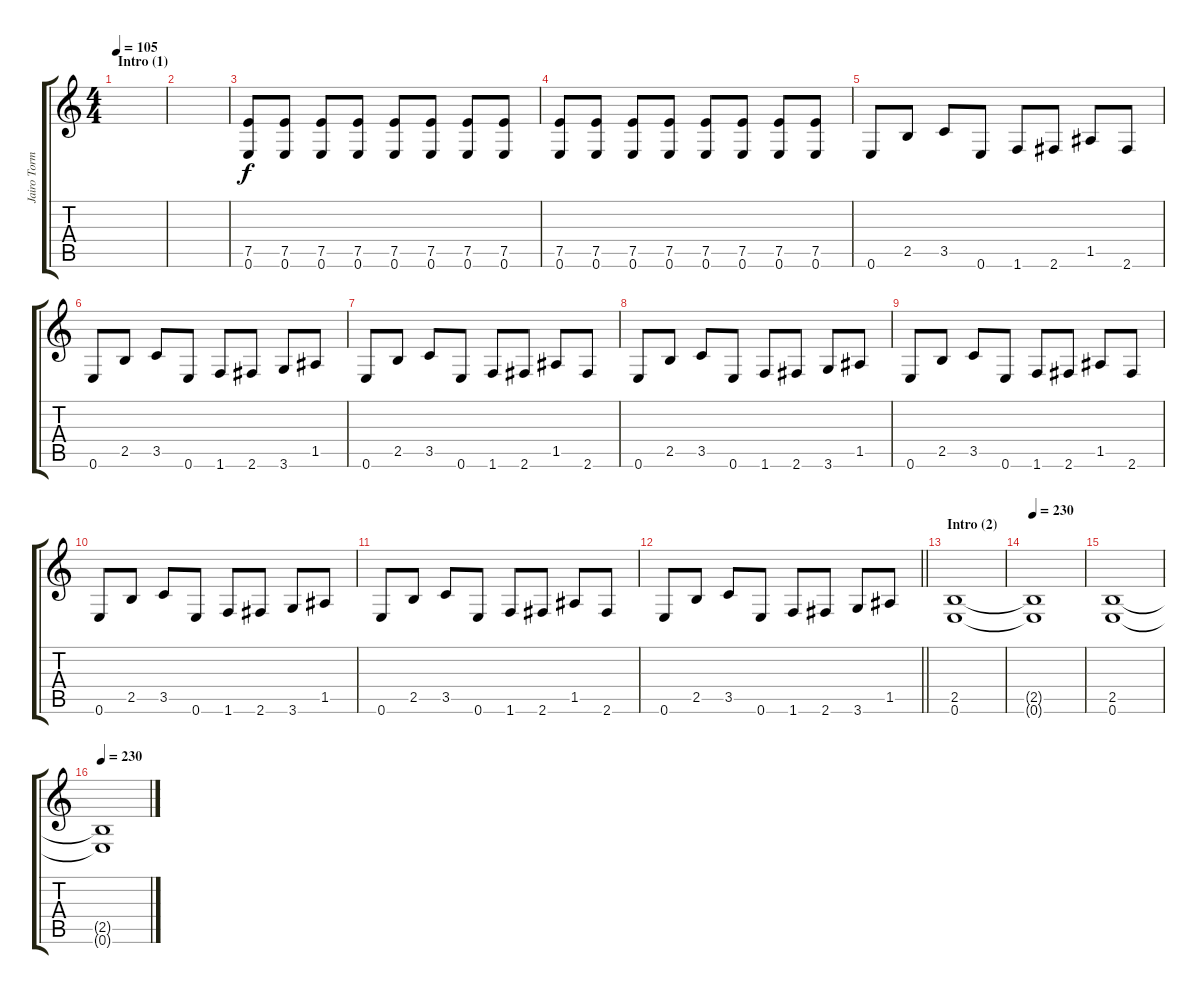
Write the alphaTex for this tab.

\track ("Jairo Tormentor" "Jairo Torm") {instrument overdrivenguitar}
\staff {score tabs}
\tuning (E4 B3 G3 D3 A2 E2) {hide}
\ts (4 4)
\section ("" "Intro (1)")
\tempo 105
\clef g2
\ks c
|
|
(7.5 0.6).8 (7.5 0.6).8 (7.5 0.6).8 (7.5 0.6).8 (7.5 0.6).8 (7.5 0.6).8 (7.5 0.6).8 (7.5 0.6).8 |
(7.5 0.6).8 (7.5 0.6).8 (7.5 0.6).8 (7.5 0.6).8 (7.5 0.6).8 (7.5 0.6).8 (7.5 0.6).8 (7.5 0.6).8 |
0.6.8 2.5.8 3.5.8 0.6.8 1.6.8 2.6.8 1.5.8 2.6.8 |
0.6.8 2.5.8 3.5.8 0.6.8 1.6.8 2.6.8 3.6.8 1.5.8 |
0.6.8 2.5.8 3.5.8 0.6.8 1.6.8 2.6.8 1.5.8 2.6.8 |
0.6.8 2.5.8 3.5.8 0.6.8 1.6.8 2.6.8 3.6.8 1.5.8 |
0.6.8 2.5.8 3.5.8 0.6.8 1.6.8 2.6.8 1.5.8 2.6.8 |
0.6.8 2.5.8 3.5.8 0.6.8 1.6.8 2.6.8 3.6.8 1.5.8 |
0.6.8 2.5.8 3.5.8 0.6.8 1.6.8 2.6.8 1.5.8 2.6.8 |
\barLineRight lightlight
0.6.8 2.5.8 3.5.8 0.6.8 1.6.8 2.6.8 3.6.8 1.5.8 |
\section ("" "Intro (2)")
(2.5 0.6).1 |
\tempo 230
(2.5{t} 0.6{t}).1 |
(2.5 0.6).1 |
\tempo 230
(2.5{t} 0.6{t}).1
